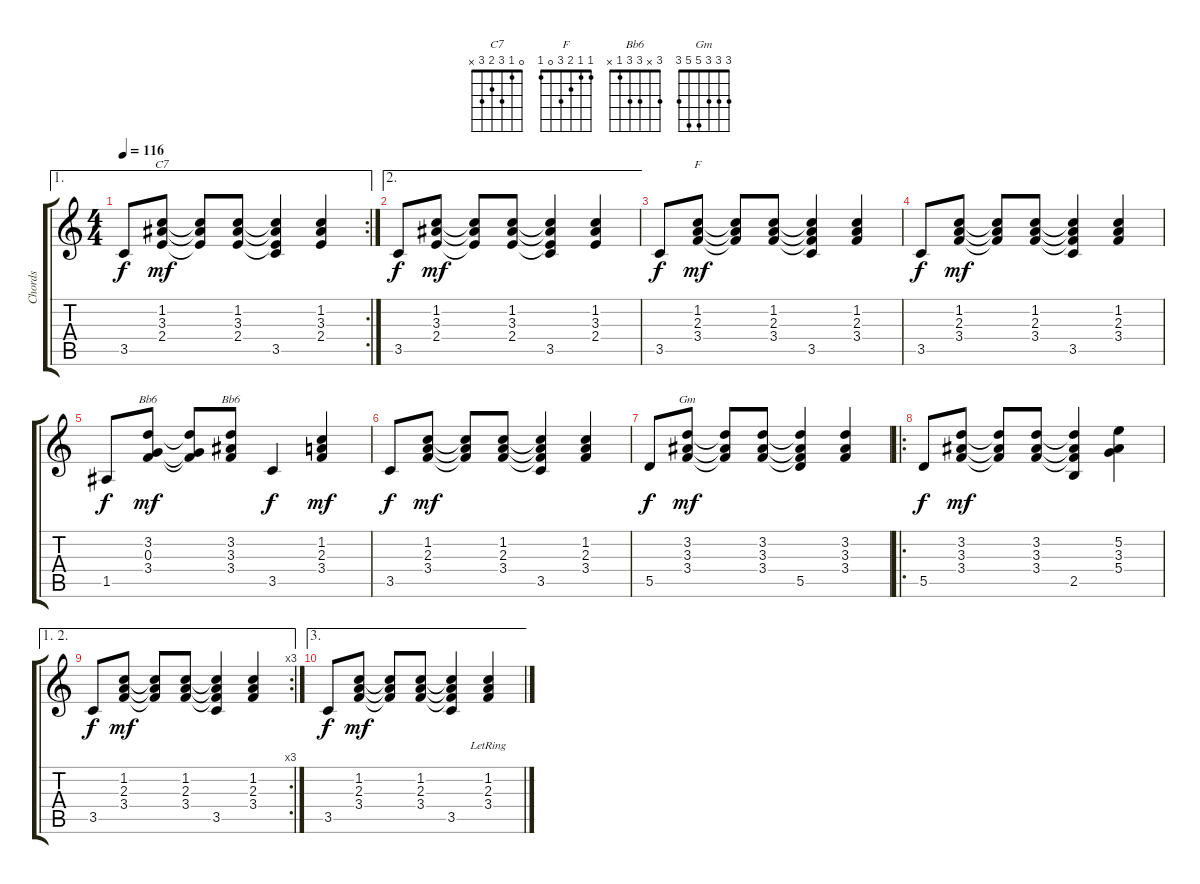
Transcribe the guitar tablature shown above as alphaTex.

\track ("Chords" "Chords") {instrument acousticguitarnylon}
\staff {score tabs}
\tuning (E4 B3 G3 D3 A2 E2) {hide}
\chord ("C7" 0 1 3 2 3 x)
\chord ("F" 1 1 2 3 0 1)
\chord ("Bb6" x 3 0 3 1 x)
\chord ("Bb6" 3 x 3 3 1 x)
\chord ("Gm" 3 3 3 5 5 3)
\ae 1
\rc 2
\ts (4 4)
\tempo 116
\clef g2
\ks c
3.5.8{dy f} (1.2 3.3 2.4).8{ch "C7" dy mf} (1.2{t} 3.3{t} 2.4{t}).8 (1.2 3.3 2.4).8 (1.2{t} 3.3{t} 2.4{t} 3.5).4 (1.2 3.3 2.4).4 |
\ae 2
3.5.8{dy f} (1.2 3.3 2.4).8{dy mf} (1.2{t} 3.3{t} 2.4{t}).8 (1.2 3.3 2.4).8 (1.2{t} 3.3{t} 2.4{t} 3.5).4 (1.2 3.3 2.4).4 |
3.5.8{dy f} (1.2 2.3 3.4).8{ch "F" dy mf} (1.2{t} 2.3{t} 3.4{t}).8 (1.2 2.3 3.4).8 (1.2{t} 2.3{t} 3.4{t} 3.5).4 (1.2 2.3 3.4).4 |
3.5.8{dy f} (1.2 2.3 3.4).8{dy mf} (1.2{t} 2.3{t} 3.4{t}).8 (1.2 2.3 3.4).8 (1.2{t} 2.3{t} 3.4{t} 3.5).4 (1.2 2.3 3.4).4 |
1.5.8{dy f} (3.2 0.3 3.4).8{ch "Bb6" dy mf} (3.2{t} 0.3{t} 3.4{t}).8 (3.2 3.3 3.4).8{ch "Bb6"} 3.5.4{dy f} (1.2 2.3 3.4).4{dy mf} |
3.5.8{dy f} (1.2 2.3 3.4).8{dy mf} (1.2{t} 2.3{t} 3.4{t}).8 (1.2 2.3 3.4).8 (1.2{t} 2.3{t} 3.4{t} 3.5).4 (1.2 2.3 3.4).4 |
5.5.8{dy f} (3.2 3.3 3.4).8{ch "Gm" dy mf} (3.2{t} 3.3{t} 3.4{t}).8 (3.2 3.3 3.4).8 (3.2{t} 3.3{t} 3.4{t} 5.5).4 (3.2 3.3 3.4).4 |
\ro
5.5.8{dy f} (3.2 3.3 3.4).8{dy mf} (3.2{t} 3.3{t} 3.4{t}).8 (3.2 3.3 3.4).8 (3.2{t} 3.3{t} 3.4{t} 2.5).4 (5.2 3.3 5.4).4 |
\ae (1 2)
\rc 3
3.5.8{dy f} (1.2 2.3 3.4).8{dy mf} (1.2{t} 2.3{t} 3.4{t}).8 (1.2 2.3 3.4).8 (1.2{t} 2.3{t} 3.4{t} 3.5).4 (1.2 2.3 3.4).4 |
\ae 3
3.5.8{dy f} (1.2 2.3 3.4).8{dy mf} (1.2{t} 2.3{t} 3.4{t}).8 (1.2 2.3 3.4).8 (1.2{t} 2.3{t} 3.4{t} 3.5).4 (1.2{lr} 2.3{lr} 3.4{lr}).4
